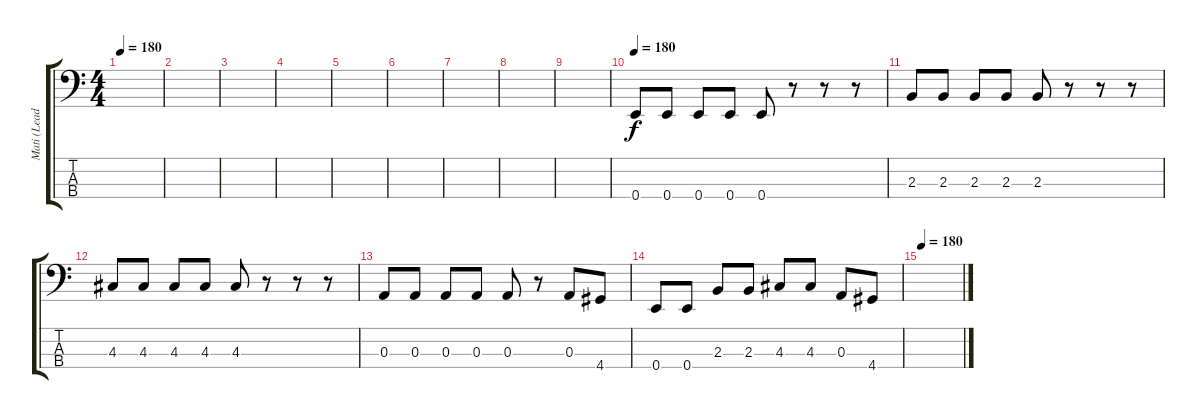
\track ("Mati (Lead)" "Mati (Lead") {instrument electricbasspick}
\staff {score tabs}
\tuning (G2 D2 A1 E1) {hide}
\ts (4 4)
\tempo 180
\clef f4
\ks c
|
|
|
|
|
|
|
|
|
\tempo 180
0.4.8 0.4.8 0.4.8 0.4.8 0.4.8 r.8 r.8 r.8 |
2.3.8 2.3.8 2.3.8 2.3.8 2.3.8 r.8 r.8 r.8 |
4.3.8 4.3.8 4.3.8 4.3.8 4.3.8 r.8 r.8 r.8 |
0.3.8 0.3.8 0.3.8 0.3.8 0.3.8 r.8 0.3.8 4.4.8 |
0.4.8 0.4.8 2.3.8 2.3.8 4.3.8 4.3.8 0.3.8 4.4.8 |
\tempo 180
